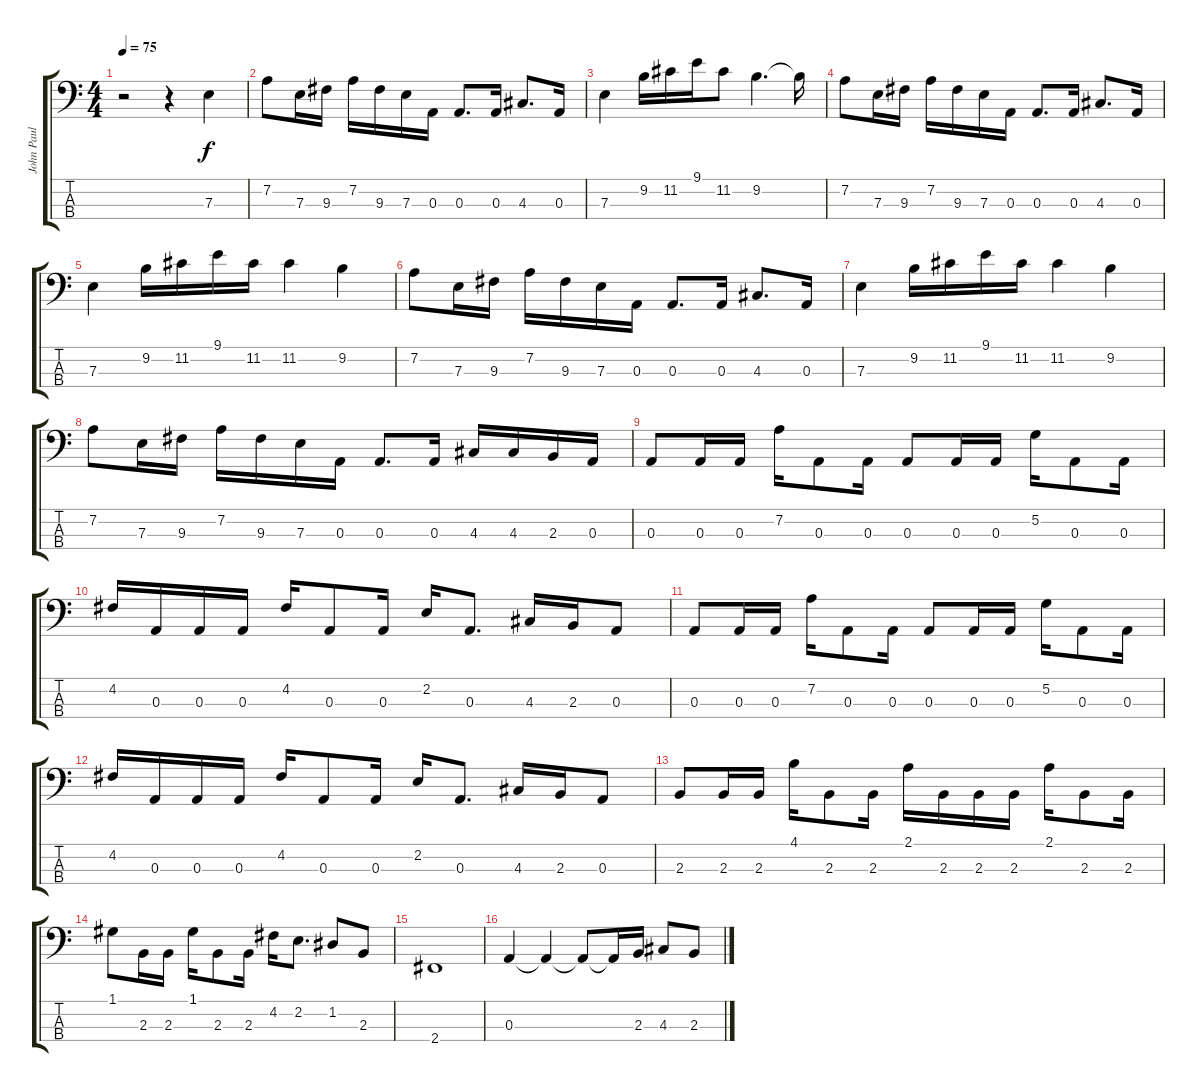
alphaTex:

\track ("John Paul Jones (Bass)" "John Paul ") {instrument electricbassfinger}
\staff {score tabs}
\tuning (G2 D2 A1 E1) {hide}
\ts (4 4)
\tempo 75
\clef f4
\ks c
r.2{dy f instrument electricbassfinger} r.4 7.3.4 |
7.2.8 7.3.16 9.3.16 7.2.16 9.3.16 7.3.16 0.3.16 0.3.8{d} 0.3.16 4.3.8{d} 0.3.16 |
7.3.4 9.2.16 11.2.16 9.1.16 11.2.8 9.2.4{d} 9.2{t}.16 |
7.2.8 7.3.16 9.3.16 7.2.16 9.3.16 7.3.16 0.3.16 0.3.8{d} 0.3.16 4.3.8{d} 0.3.16 |
7.3.4 9.2.16 11.2.16 9.1.16 11.2.16 11.2.4 9.2.4 |
7.2.8 7.3.16 9.3.16 7.2.16 9.3.16 7.3.16 0.3.16 0.3.8{d} 0.3.16 4.3.8{d} 0.3.16 |
7.3.4 9.2.16 11.2.16 9.1.16 11.2.16 11.2.4 9.2.4 |
7.2.8 7.3.16 9.3.16 7.2.16 9.3.16 7.3.16 0.3.16 0.3.8{d} 0.3.16 4.3.16 4.3.16 2.3.16 0.3.16 |
0.3.8 0.3.16 0.3.16 7.2.16 0.3.8 0.3.16 0.3.8 0.3.16 0.3.16 5.2.16 0.3.8 0.3.16 |
4.2.16 0.3.16 0.3.16 0.3.16 4.2.16 0.3.8 0.3.16 2.2.16 0.3.8{d} 4.3.16 2.3.16 0.3.8 |
0.3.8 0.3.16 0.3.16 7.2.16 0.3.8 0.3.16 0.3.8 0.3.16 0.3.16 5.2.16 0.3.8 0.3.16 |
4.2.16 0.3.16 0.3.16 0.3.16 4.2.16 0.3.8 0.3.16 2.2.16 0.3.8{d} 4.3.16 2.3.16 0.3.8 |
2.3.8 2.3.16 2.3.16 4.1.16 2.3.8 2.3.16 2.1.16 2.3.16 2.3.16 2.3.16 2.1.16 2.3.8 2.3.16 |
1.1.8 2.3.16 2.3.16 1.1.16 2.3.8 2.3.16 4.2.16 2.2.8{d} 1.2.8 2.3.8 |
2.4.1 |
0.3.4 0.3{t}.4 0.3{t}.8 0.3{t}.16 2.3.16 4.3.8 2.3.8
